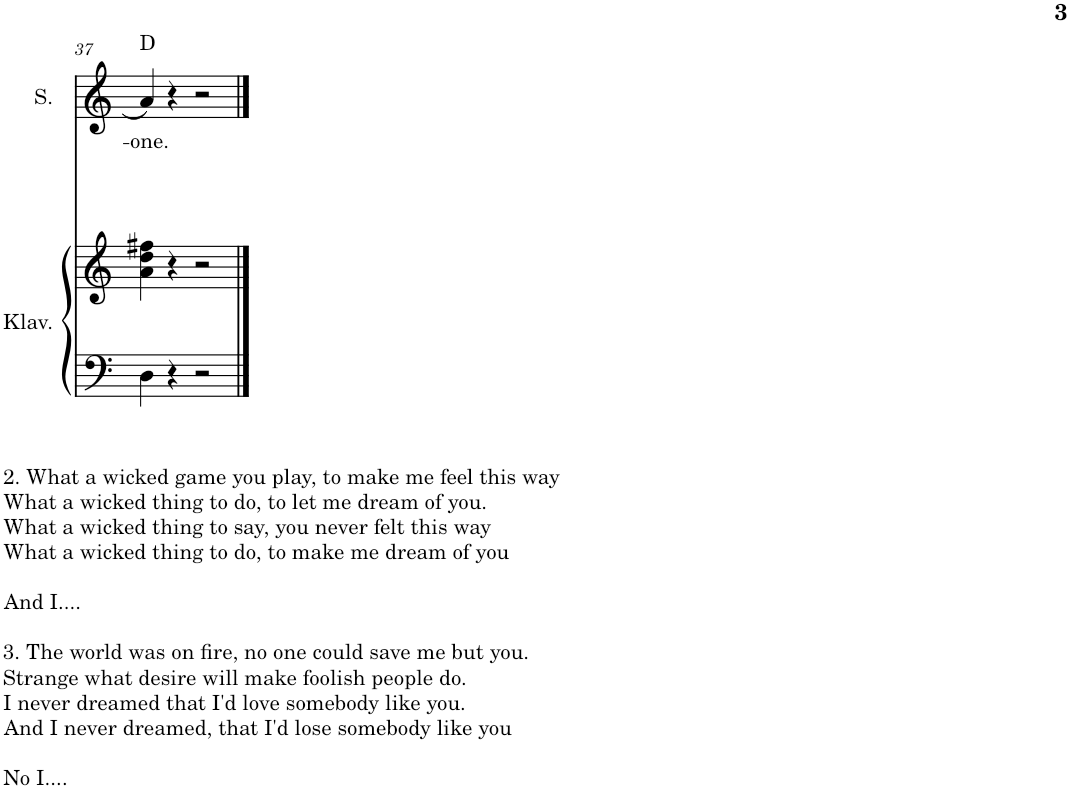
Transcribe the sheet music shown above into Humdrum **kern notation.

**kern	**kern	**kern	**text	**harte
*part2	*part2	*part1	*part1	*part1
*staff3	*staff2	*staff1	*staff1	*
*I"Piano	*	*I"Sopran	*	*
*	*	*I'S.	*	*
!!LO:PB:g=z
*clefF4	*clefG2	*clefG2	*	*
*k[]	*k[]	*k[]	*	*
*M4/4	*M4/4	*M4/4	*	*
=37	=37	=37	=37	=37
!LO:TX:b:t=2. What a wicked game you play, to make me feel this way	!	!	!	!
!LO:TX:b:t=What a wicked thing to do, to let me dream of you.	!	!	!	!
!LO:TX:b:t=What a wicked thing to say, you never felt this way	!	!	!	!
!LO:TX:b:t=What a wicked thing to do, to make me dream of you	!	!	!	!
!LO:TX:b:t=And I....	!	!	!	!
!LO:TX:b:t=3. The world was on fire, no one could save me but you.	!	!	!	!
!LO:TX:b:t=Strange what desire will make foolish people do.	!	!	!	!
!LO:TX:b:t=I never dreamed that I'd love somebody like you.	!	!	!	!
!LO:TX:b:t=And I never dreamed, that I'd lose somebody like you	!	!	!	!
!LO:TX:b:t=No I....	!	!	!	!
!	!	!	!LO:LY:b	!
4D\	4a\ 4dd\ 4ff#X\	4a/	-one.	D:maj
4r	4r	4r	.	.
2r	2r	2r	.	.
==	==	==	==	==
*-	*-	*-	*-	*-
